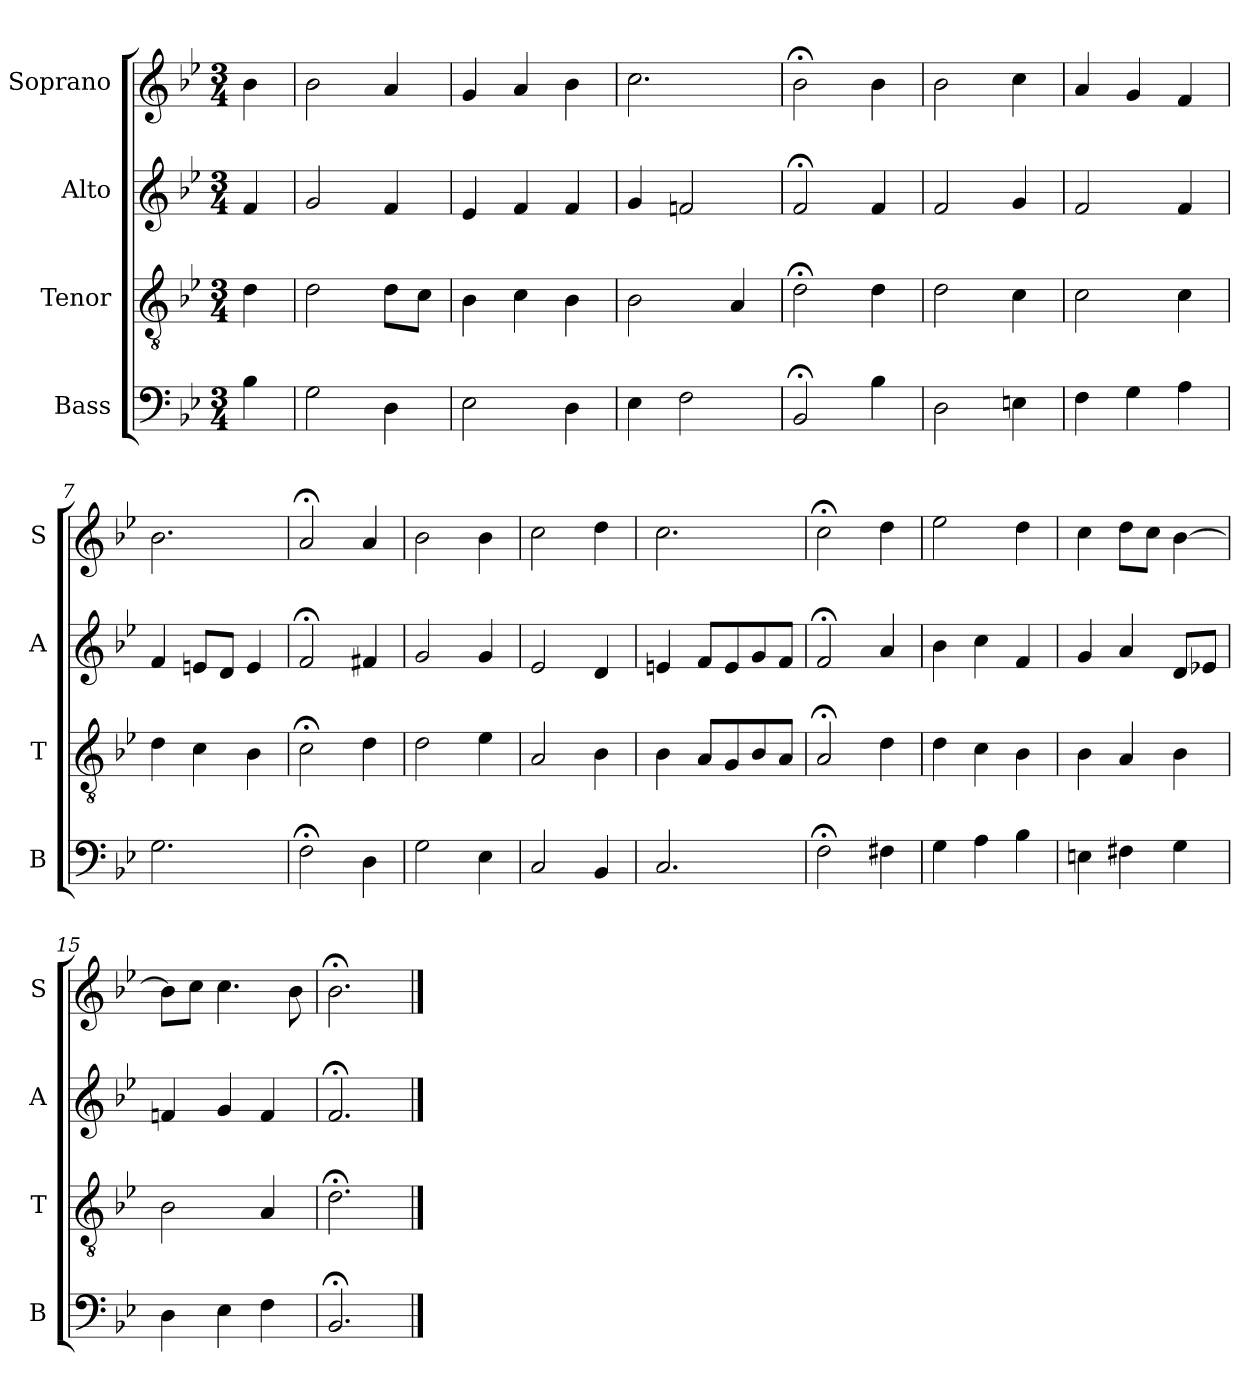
**kern	**kern	**kern	**kern
*part4	*part3	*part2	*part1
*staff4	*staff3	*staff2	*staff1
*I"Bass	*I"Tenor	*I"Alto	*I"Soprano
*I'B	*I'T	*I'A	*I'S
*clefF4	*clefGv2	*clefG2	*clefG2
*k[b-e-]	*k[b-e-]	*k[b-e-]	*k[b-e-]
*B-:	*B-:	*B-:	*B-:
*M3/4	*M3/4	*M3/4	*M3/4
*MM100	*MM100	*MM100	*MM100
=	=	=	=
4B-	4d	4f	4b-
=1	=1	=1	=1
2G	2d	2g	2b-
4D	8dL	4f	4a
.	8cJ	.	.
=2	=2	=2	=2
2E-	4B-	4e-	4g
.	4c	4f	4a
4D	4B-	4f	4b-
=3	=3	=3	=3
4E-	2B-	4g	2.cc
2F	.	2fn	.
.	4A	.	.
=4	=4	=4	=4
2BB-;<	2d;<	2f;<	2b-;<
4B-	4d	4f	4b-
=5	=5	=5	=5
2D	2d	2f	2b-
4En	4c	4g	4cc
=6	=6	=6	=6
4F	2c	2f	4a
4G	.	.	4g
4A	4c	4f	4f
=7	=7	=7	=7
2.G	4d	4f	2.b-
.	4c	8enL	.
.	.	8dJ	.
.	4B-	4e	.
=8	=8	=8	=8
2F;<	2c;<	2f;<	2a;<
4D	4d	4f#X	4a
=9	=9	=9	=9
2G	2d	2g	2b-
4E-	4e-	4g	4b-
=10	=10	=10	=10
2C	2A	2e-	2cc
4BB-	4B-	4d	4dd
=11	=11	=11	=11
2.C	4B-	4en	2.cc
.	8AL	8fL	.
.	8G	8e	.
.	8B-	8g	.
.	8AJ	8fJ	.
=12	=12	=12	=12
2F;<	2A;<	2f;<	2cc;<
4F#X	4d	4a	4dd
=13	=13	=13	=13
4G	4d	4b-	2ee-
4A	4c	4cc	.
4B-	4B-	4f	4dd
=14	=14	=14	=14
4En	4B-	4g	4cc
4F#X	4A	4a	8ddL
.	.	.	8ccJ
4G	4B-	8dL	[4b-
.	.	8e-XJ	.
=15	=15	=15	=15
4D	2B-	4fn	8b-L]
.	.	.	8ccJ
4E-	.	4g	4.cc
4F	4A	4f	.
.	.	.	8b-
=16	=16	=16	=16
2.BB-;<	2.d;<	2.f;<	2.b-;<
==	==	==	==
*-	*-	*-	*-
